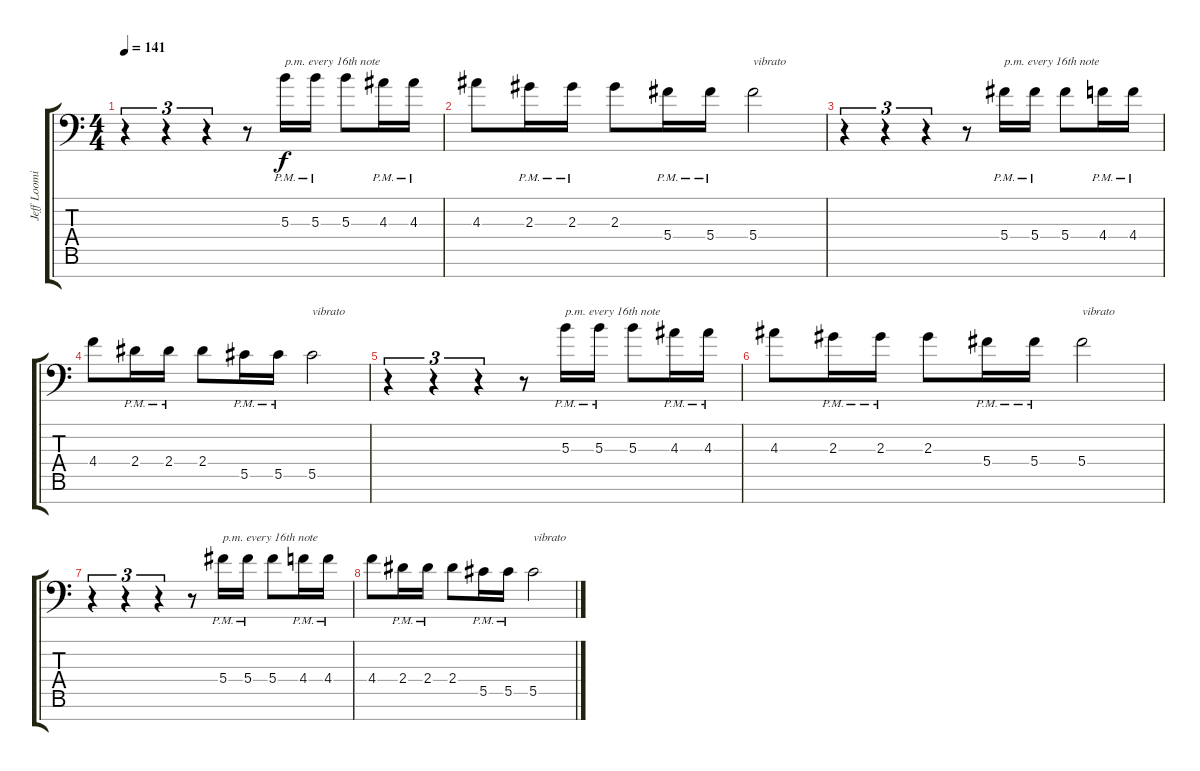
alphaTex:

\track ("Jeff Loomis Solo" "Jeff Loomi") {instrument distortionguitar}
\staff {score tabs}
\tuning (Eb4 Bb3 Gb3 Db3 Ab2 Eb2 Bb1) {hide}
\ts (4 4)
\tempo 141
\clef f4
\ks c
r.4{tu (3 2) dy f volume 8 balance 8} r.4{tu (3 2)} r.4{tu (3 2)} r.8 5.3{pm}.16{txt "p.m. every 16th note"} 5.3{pm}.16 5.3.8 4.3{pm}.16 4.3{pm}.16 |
4.3.8 2.3{pm}.16 2.3{pm}.16 2.3.8 5.4{pm}.16 5.4{pm}.16 5.4.2{txt "vibrato"} |
r.4{tu (3 2)} r.4{tu (3 2)} r.4{tu (3 2)} r.8 5.4{pm}.16{txt "p.m. every 16th note"} 5.4{pm}.16 5.4.8 4.4{pm}.16 4.4{pm}.16 |
4.4.8 2.4{pm}.16 2.4{pm}.16 2.4.8 5.5{pm}.16 5.5{pm}.16 5.5.2{txt "vibrato"} |
r.4{tu (3 2)} r.4{tu (3 2)} r.4{tu (3 2)} r.8 5.3{pm}.16{txt "p.m. every 16th note"} 5.3{pm}.16 5.3.8 4.3{pm}.16 4.3{pm}.16 |
4.3.8 2.3{pm}.16 2.3{pm}.16 2.3.8 5.4{pm}.16 5.4{pm}.16 5.4.2{txt "vibrato"} |
r.4{tu (3 2)} r.4{tu (3 2)} r.4{tu (3 2)} r.8 5.4{pm}.16{txt "p.m. every 16th note"} 5.4{pm}.16 5.4.8 4.4{pm}.16 4.4{pm}.16 |
4.4.8 2.4{pm}.16 2.4{pm}.16 2.4.8 5.5{pm}.16 5.5{pm}.16 5.5.2{txt "vibrato"}
